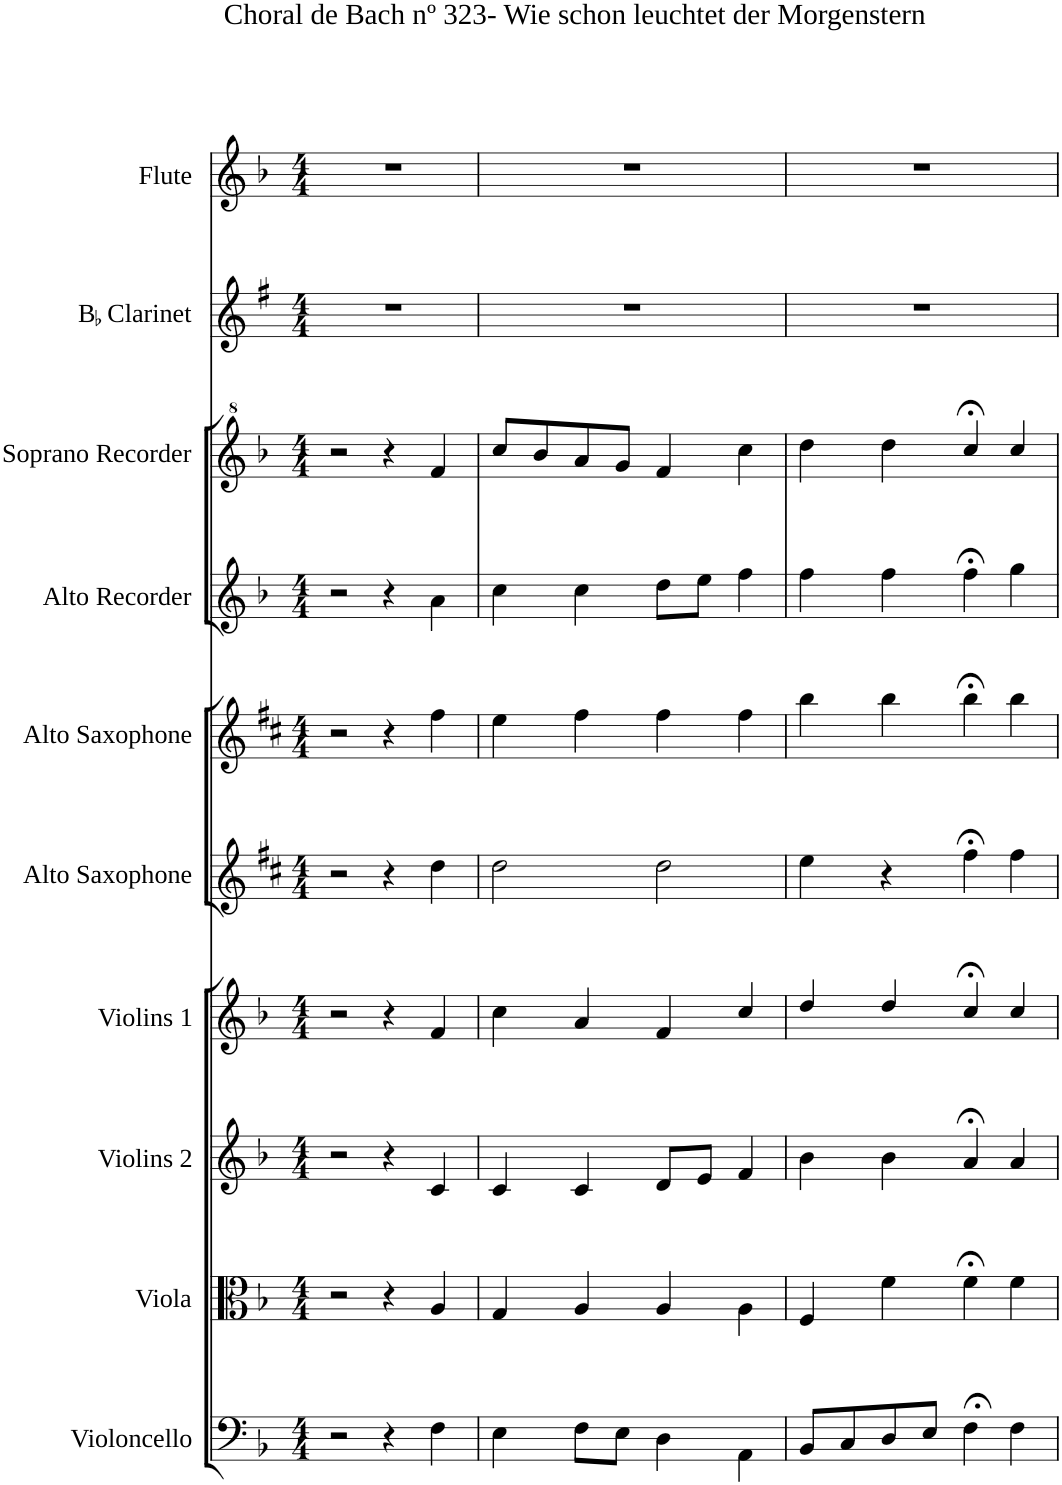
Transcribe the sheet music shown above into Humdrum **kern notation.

**kern	**kern	**kern	**kern	**kern	**kern	**kern	**kern	**kern	**kern
*part10	*part9	*part8	*part7	*part6	*part5	*part4	*part3	*part2	*part1
*staff10	*staff9	*staff8	*staff7	*staff6	*staff5	*staff4	*staff3	*staff2	*staff1
*I"Violoncello	*I"Viola	*I"Violins 2	*I"Violins 1	*I"Alto Saxophone	*I"Alto Saxophone	*I"Alto Recorder	*I"Soprano Recorder	*I"BaccidentalFlat Clarinet	*I"Flute
*I'Vlc.	*I'Vla.	*I'Vlns. 2	*I'Vlns. 1	*I'A. Sax.	*I'A. Sax.	*I'A. Rec.	*I'S. Rec.	*I'BaccidentalFlat Cl.	*I'Fl.
*clefF4	*clefC3	*clefG2	*clefG2	*clefG2	*clefG2	*clefG2	*clefG^2	*clefG2	*clefG2
*	*	*	*	*Trd5c9	*Trd5c9	*	*	*Trd1c2	*
*k[b-]	*k[b-]	*k[b-]	*k[b-]	*k[f#c#]	*k[f#c#]	*k[b-]	*k[b-]	*k[f#]	*k[b-]
*M4/4	*M4/4	*M4/4	*M4/4	*M4/4	*M4/4	*M4/4	*M4/4	*M4/4	*M4/4
=1	=1	=1	=1	=1	=1	=1	=1	=1	=1
2r	2r	2r	2r	2r	2r	2r	2r	1r	1r
4r	4r	4r	4r	4r	4r	4r	4r	.	.
4F\	4A/	4c/	4f/	4dd\	4ff#\	4a\	4ff/	.	.
=2	=2	=2	=2	=2	=2	=2	=2	=2	=2
4E\	4G/	4c/	4cc\	2dd\	4ee\	4cc\	8ccc/L	1r	1r
.	.	.	.	.	.	.	8bb-/	.	.
8F\L	4A/	4c/	4a/	.	4ff#\	4cc\	8aa/	.	.
8E\J	.	.	.	.	.	.	8gg/J	.	.
4D\	4A/	8d/L	4f/	2dd\	4ff#\	8dd\L	4ff/	.	.
.	.	8e/J	.	.	.	8ee\J	.	.	.
4AA\	4A\	4f/	4cc/	.	4ff#\	4ff\	4ccc\	.	.
=3	=3	=3	=3	=3	=3	=3	=3	=3	=3
8BB-/L	4F/	4b-\	4dd/	4ee\	4bb\	4ff\	4ddd\	1r	1r
8C/	.	.	.	.	.	.	.	.	.
8D/	4f\	4b-\	4dd/	4r	4bb\	4ff\	4ddd\	.	.
8E/J	.	.	.	.	.	.	.	.	.
4F;<\	4f;<\	4a;</	4cc;</	4ff#;<\	4bb;<\	4ff;<\	4ccc;</	.	.
4F\	4f\	4a/	4cc/	4ff#\	4bb\	4gg\	4ccc/	.	.
=	=	=	=	=	=	=	=	=	=
*-	*-	*-	*-	*-	*-	*-	*-	*-	*-
